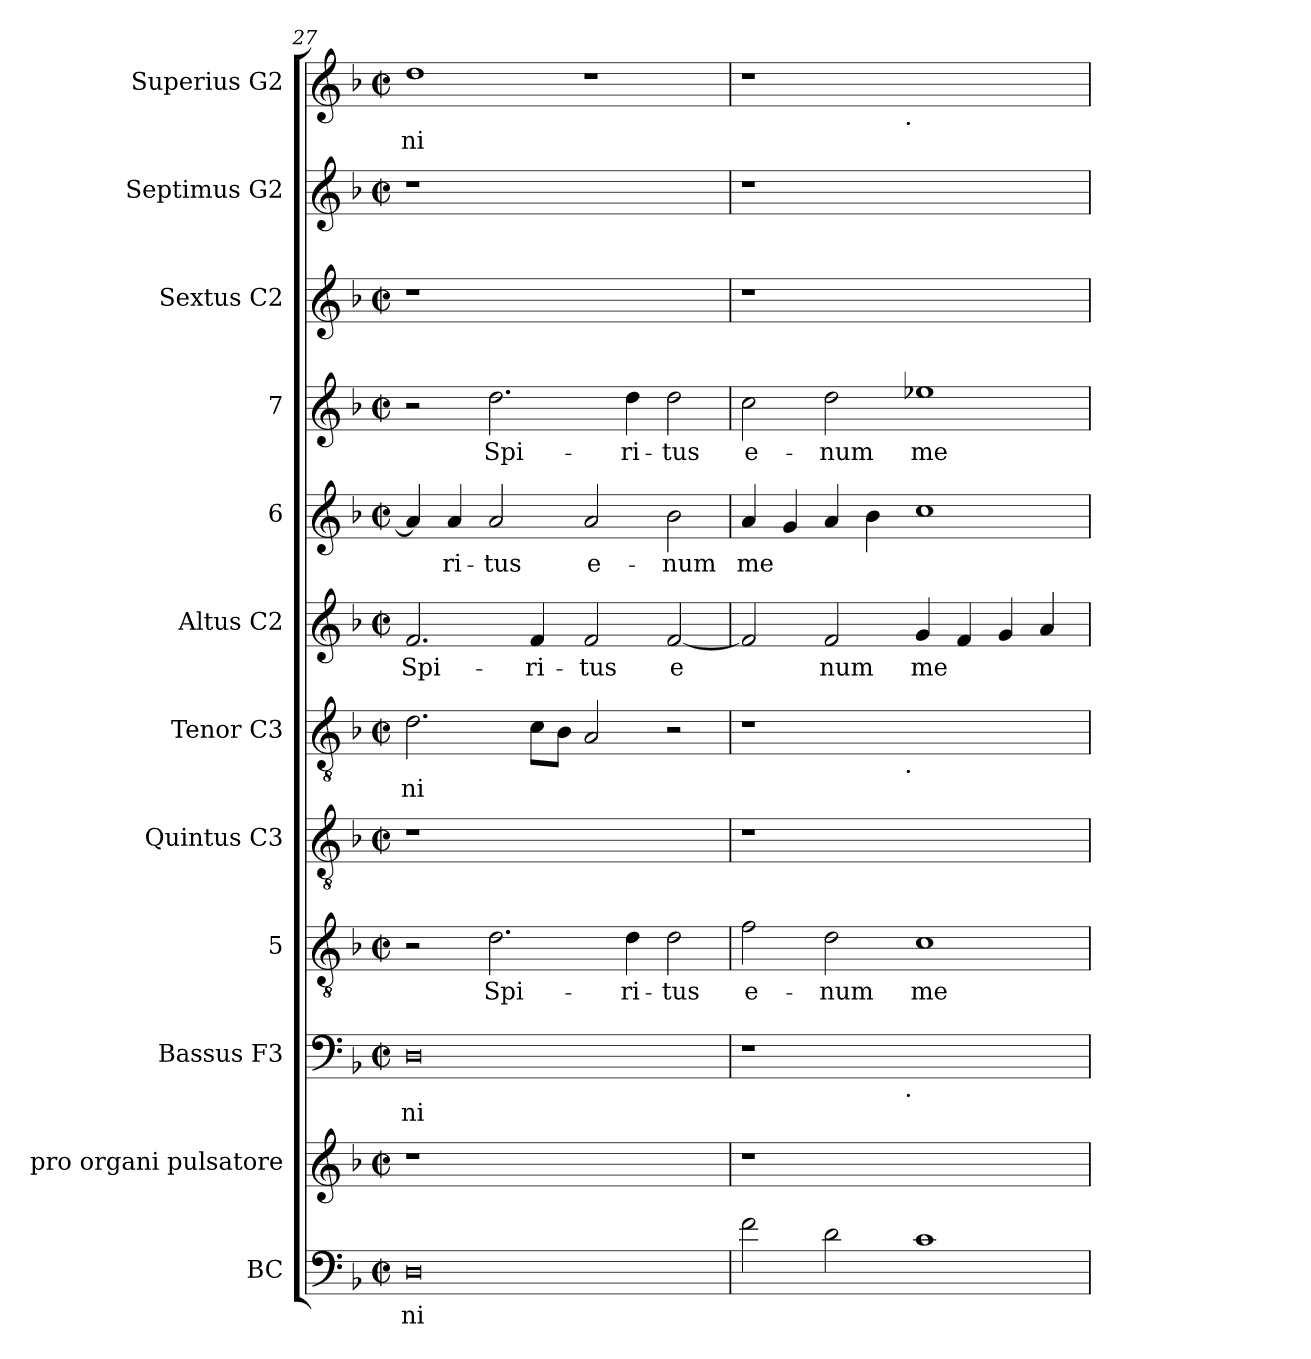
**kern	**text	**kern	**kern	**text	**kern	**text	**kern	**kern	**text	**kern	**text	**kern	**text	**kern	**text	**kern	**kern	**kern	**text
*part12	*part12	*part11	*part10	*part10	*part9	*part9	*part8	*part7	*part7	*part6	*part6	*part5	*part5	*part4	*part4	*part3	*part2	*part1	*part1
*staff12	*staff12	*staff11	*staff10	*staff10	*staff9	*staff9	*staff8	*staff7	*staff7	*staff6	*staff6	*staff5	*staff5	*staff4	*staff4	*staff3	*staff2	*staff1	*staff1
*I"BC	*	*I"pro organi  pulsatore	*I"Bassus  F3	*	*I"5	*	*I"Quintus  C3	*I"Tenor  C3	*	*I"Altus  C2	*	*I"6	*	*I"7	*	*I"Sextus  C2	*I"Septimus  G2	*I"Superius  G2	*
*I'BC	*	*	*I'B	*	*	*	*	*I'T	*	*I'A	*	*	*	*	*	*	*	*I'S	*
*clefF4	*	*clefG2	*clefF4	*	*clefGv2	*	*clefGv2	*clefGv2	*	*clefG2	*	*clefG2	*	*clefG2	*	*clefG2	*clefG2	*clefG2	*
*k[b-]	*	*k[b-]	*k[b-]	*	*k[b-]	*	*k[b-]	*k[b-]	*	*k[b-]	*	*k[b-]	*	*k[b-]	*	*k[b-]	*k[b-]	*k[b-]	*
*F:	*	*F:	*F:	*	*F:	*	*F:	*F:	*	*F:	*	*F:	*	*F:	*	*F:	*F:	*F:	*
*M2/2	*	*M2/2	*M2/2	*	*M2/2	*	*M2/2	*M2/2	*	*M2/2	*	*M2/2	*	*M2/2	*	*M2/2	*M2/2	*M2/2	*
*met(c|)	*	*met(c|)	*met(c|)	*	*met(c|)	*	*met(c|)	*met(c|)	*	*met(c|)	*	*met(c|)	*	*met(c|)	*	*met(c|)	*met(c|)	*met(c|)	*
=27	=27	=27	=27	=27	=27	=27	=27	=27	=27	=27	=27	=27	=27	=27	=27	=27	=27	=27	=27
!	!LO:LY:a:cj	!	!	!LO:LY:b:cj	!	!	!	!	!LO:LY:b:cj	!	!LO:LY:b:cj	!	!LO:LY:b:cj	!	!	!	!	!	!LO:LY:b:cj
0D	-ni	1r	0D	-ni	2r	.	1r	2.d\	-ni	2.f/	Spi-	4a/]	--	2r	.	1r	1r	1dd	-ni
!	!	!	!	!	!	!	!	!	!	!	!	!	!LO:LY:b:cj	!	!	!	!	!	!
.	.	.	.	.	.	.	.	.	.	.	.	4a/	-ri-	.	.	.	.	.	.
!	!	!	!	!	!	!LO:LY:b:cj	!	!	!	!	!	!	!LO:LY:b:cj	!	!LO:LY:b:cj	!	!	!	!
.	.	.	.	.	2.d\	Spi-	.	.	.	.	.	2a/	-tus	2.dd\	Spi-	.	.	.	.
!	!	!	!	!	!	!	!	!	!LO:LY:b:cj	!	!LO:LY:b:cj	!	!	!	!	!	!	!	!
.	.	.	.	.	.	.	.	8c\L	.	4f/	-ri-	.	.	.	.	.	.	.	.
!	!	!	!	!	!	!	!	!	!LO:LY:b:cj	!	!	!	!	!	!	!	!	!	!
.	.	.	.	.	.	.	.	8B-\J	.	.	.	.	.	.	.	.	.	.	.
!	!	!	!	!	!	!	!	!	!LO:LY:b:cj	!	!LO:LY:b:cj	!	!LO:LY:b:cj	!	!	!	!	!	!
.	.	1ryy	.	.	.	.	1ryy	2A/	.	2f/	-tus	2a/	e-	.	.	1ryy	1ryy	1r	.
!	!	!	!	!	!	!LO:LY:b:cj	!	!	!	!	!	!	!	!	!LO:LY:b:cj	!	!	!	!
.	.	.	.	.	4d\	-ri-	.	.	.	.	.	.	.	4dd\	-ri-	.	.	.	.
!	!	!	!	!	!	!LO:LY:b:cj	!	!	!	!	!LO:LY:b:cj	!	!LO:LY:b:cj	!	!LO:LY:b:cj	!	!	!	!
.	.	.	.	.	2d\	-tus	.	2r	.	[<2f/	e-	2b-\	-num	2dd\	-tus	.	.	.	.
=28	=28	=28	=28	=28	=28	=28	=28	=28	=28	=28	=28	=28	=28	=28	=28	=28	=28	=28	=28
!	!LO:LY:a:cj	!	!	!	!	!LO:LY:b:cj	!	!	!	!	!LO:LY:b:cj	!	!LO:LY:b:cj	!	!LO:LY:b:cj	!	!	!	!
*	*	*	*^	*	*	*	*	*^	*	*	*	*	*	*	*	*	*	*^	*
2f\	.	1r	1r	2ryy	.	2f\	e-	1r	1r	2ryy	.	2f/]	--	4a/	me-	2cc\	e-	1r	1r	1r	2ryy	.
!	!	!	!	!	!	!	!	!	!	!	!	!	!	!	!LO:LY:b:cj	!	!	!	!	!	!	!
.	.	.	.	.	.	.	.	.	.	.	.	.	.	4g/	--	.	.	.	.	.	.	.
!	!LO:LY:a:cj	!	!	!	!	!	!LO:LY:b:cj	!	!	!	!	!	!LO:LY:b:cj	!	!LO:LY:b:cj	!	!LO:LY:b:cj	!	!	!	!	!
2d\	.	.	.	4...ryy	.	2d\	-num	.	.	4...ryy	.	2f/	-num	4a/	--	2dd\	-num	.	.	.	4...ryy	.
!	!	!	!	!	!	!	!	!	!	!	!	!	!	!	!LO:LY:b:cj	!	!	!	!	!	!	!
.	.	.	.	.	.	.	.	.	.	.	.	.	.	4b-\	--	.	.	.	.	.	.	.
!	!	!	!	!	!	!	!	!	!	!	!	!	!	!	!	!	!	!	!	!	!LO:TX:b:t=.	!
!	!	!	!	!	!	!	!	!	!	!LO:TX:b:t=.	!	!	!	!	!	!	!	!	!	!	!	!
!	!	!	!	!LO:TX:b:t=.	!	!	!	!	!	!	!	!	!	!	!	!	!	!	!	!	!	!
.	.	.	.	1ryy	.	.	.	.	.	1ryy	.	.	.	.	.	.	.	.	.	.	1ryy	.
!	!LO:LY:a:cj	!	!	!	!	!	!LO:LY:b:cj	!	!	!	!	!	!LO:LY:b:cj	!	!LO:LY:b:cj	!	!LO:LY:b:cj	!	!	!	!	!
1c	.	1ryy	1ryy	.	.	1c	me-	1ryy	1ryy	.	.	4g/	me-	1cc	--	1ee-X	me-	1ryy	1ryy	1ryy	.	.
!	!	!	!	!	!	!	!	!	!	!	!	!	!LO:LY:b:cj	!	!	!	!	!	!	!	!	!
.	.	.	.	.	.	.	.	.	.	.	.	4f/	--	.	.	.	.	.	.	.	.	.
!	!	!	!	!	!	!	!	!	!	!	!	!	!LO:LY:b:cj	!	!	!	!	!	!	!	!	!
.	.	.	.	.	.	.	.	.	.	.	.	4g/	--	.	.	.	.	.	.	.	.	.
!	!	!	!	!	!	!	!	!	!	!	!	!	!LO:LY:b:cj	!	!	!	!	!	!	!	!	!
.	.	.	.	.	.	.	.	.	.	.	.	4a/	--	.	.	.	.	.	.	.	.	.
.	.	.	.	32ryy	.	.	.	.	.	32ryy	.	.	.	.	.	.	.	.	.	.	32ryy	.
*	*	*	*v	*v	*	*	*	*	*v	*v	*	*	*	*	*	*	*	*	*	*v	*v	*
=	=	=	=	=	=	=	=	=	=	=	=	=	=	=	=	=	=	=	=
*-	*-	*-	*-	*-	*-	*-	*-	*-	*-	*-	*-	*-	*-	*-	*-	*-	*-	*-	*-
